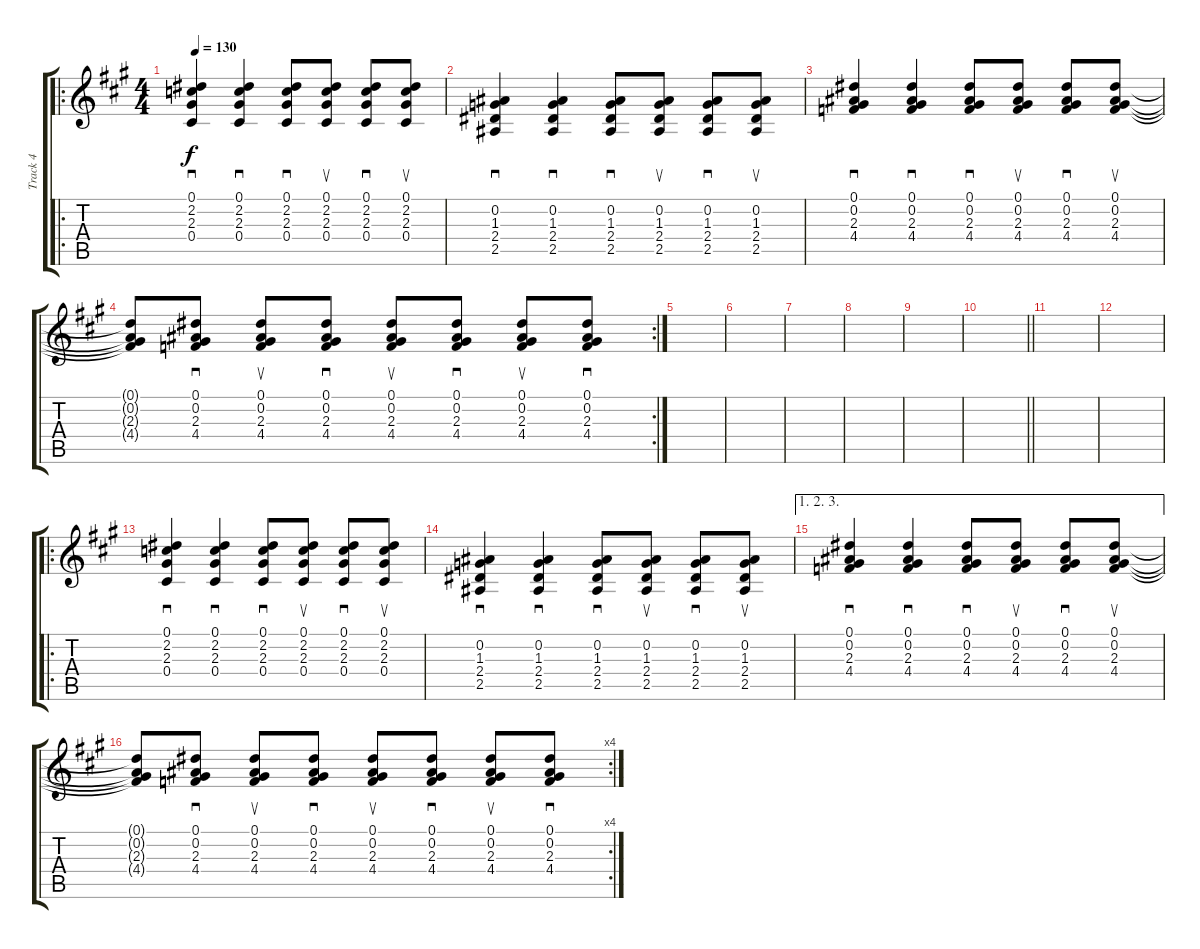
\track ("Track 4" "Track 4") {instrument overdrivenguitar}
\staff {score tabs}
\tuning (Eb4 Bb3 Gb3 Db3 Ab2 Eb2) {hide}
\ro
\ts (4 4)
\tempo 130
\clef g2
\ks a
(0.1 2.2 2.3 0.4).4{sd dy f} (0.1 2.2 2.3 0.4).4{sd} (0.1 2.2 2.3 0.4).8{sd} (0.1 2.2 2.3 0.4).8{su} (0.1 2.2 2.3 0.4).8{sd} (0.1 2.2 2.3 0.4).8{su} |
(0.2 1.3 2.4 2.5).4{sd} (0.2 1.3 2.4 2.5).4{sd} (0.2 1.3 2.4 2.5).8{sd} (0.2 1.3 2.4 2.5).8{su} (0.2 1.3 2.4 2.5).8{sd} (0.2 1.3 2.4 2.5).8{su} |
(0.1 0.2 2.3 4.4).4{sd} (0.1 0.2 2.3 4.4).4{sd} (0.1 0.2 2.3 4.4).8{sd} (0.1 0.2 2.3 4.4).8{su} (0.1 0.2 2.3 4.4).8{sd} (0.1 0.2 2.3 4.4).8{su} |
\rc 2
(0.1{t} 0.2{t} 2.3{t} 4.4{t}).8 (0.1 0.2 2.3 4.4).8{sd} (0.1 0.2 2.3 4.4).8{su} (0.1 0.2 2.3 4.4).8{sd} (0.1 0.2 2.3 4.4).8{su} (0.1 0.2 2.3 4.4).8{sd} (0.1 0.2 2.3 4.4).8{su} (0.1 0.2 2.3 4.4).8{sd} |
|
|
|
|
|
\barLineRight lightlight
|
|
|
\ro
(0.1 2.2 2.3 0.4).4{sd} (0.1 2.2 2.3 0.4).4{sd} (0.1 2.2 2.3 0.4).8{sd} (0.1 2.2 2.3 0.4).8{su} (0.1 2.2 2.3 0.4).8{sd} (0.1 2.2 2.3 0.4).8{su} |
(0.2 1.3 2.4 2.5).4{sd} (0.2 1.3 2.4 2.5).4{sd} (0.2 1.3 2.4 2.5).8{sd} (0.2 1.3 2.4 2.5).8{su} (0.2 1.3 2.4 2.5).8{sd} (0.2 1.3 2.4 2.5).8{su} |
\ae (1 2 3)
(0.1 0.2 2.3 4.4).4{sd} (0.1 0.2 2.3 4.4).4{sd} (0.1 0.2 2.3 4.4).8{sd} (0.1 0.2 2.3 4.4).8{su} (0.1 0.2 2.3 4.4).8{sd} (0.1 0.2 2.3 4.4).8{su} |
\rc 4
(0.1{t} 0.2{t} 2.3{t} 4.4{t}).8 (0.1 0.2 2.3 4.4).8{sd} (0.1 0.2 2.3 4.4).8{su} (0.1 0.2 2.3 4.4).8{sd} (0.1 0.2 2.3 4.4).8{su} (0.1 0.2 2.3 4.4).8{sd} (0.1 0.2 2.3 4.4).8{su} (0.1 0.2 2.3 4.4).8{sd}
